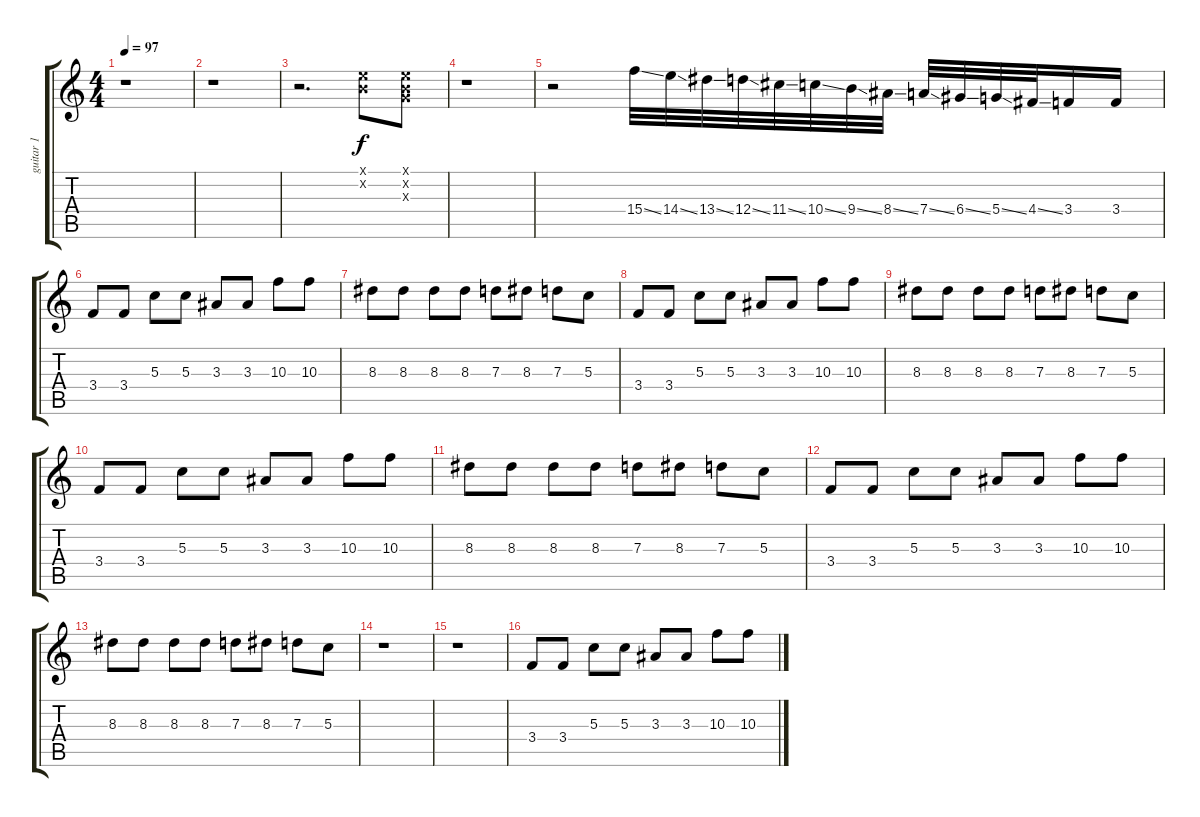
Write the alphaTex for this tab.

\track ("guitar 1" "guitar 1") {instrument electricguitarclean}
\staff {score tabs}
\tuning (E4 B3 G3 D3 A2 E2) {hide}
\ts (4 4)
\tempo 97
\clef g2
\ks c
r.1{dy f instrument electricguitarclean} |
r.1 |
r.2{d} (0.1{x} 0.2{x}).8 (0.1{x} 0.2{x} 0.3{x}).8 |
r.1 |
r.2 15.4{ss}.32 14.4{ss}.32 13.4{ss}.32 12.4{ss}.32 11.4{ss}.32 10.4{ss}.32 9.4{ss}.32 8.4{ss}.32 7.4{ss}.32 6.4{ss}.32 5.4{ss}.32 4.4{ss}.32 3.4.16 3.4.16 |
3.4.8 3.4.8 5.3.8 5.3.8 3.3.8 3.3.8 10.3.8 10.3.8 |
8.3.8 8.3.8 8.3.8 8.3.8 7.3.8 8.3.8 7.3.8 5.3.8 |
3.4.8 3.4.8 5.3.8 5.3.8 3.3.8 3.3.8 10.3.8 10.3.8 |
8.3.8 8.3.8 8.3.8 8.3.8 7.3.8 8.3.8 7.3.8 5.3.8 |
3.4.8 3.4.8 5.3.8 5.3.8 3.3.8 3.3.8 10.3.8 10.3.8 |
8.3.8 8.3.8 8.3.8 8.3.8 7.3.8 8.3.8 7.3.8 5.3.8 |
3.4.8 3.4.8 5.3.8 5.3.8 3.3.8 3.3.8 10.3.8 10.3.8 |
8.3.8 8.3.8 8.3.8 8.3.8 7.3.8 8.3.8 7.3.8 5.3.8 |
r.1 |
r.1 |
3.4.8 3.4.8 5.3.8 5.3.8 3.3.8 3.3.8 10.3.8 10.3.8
